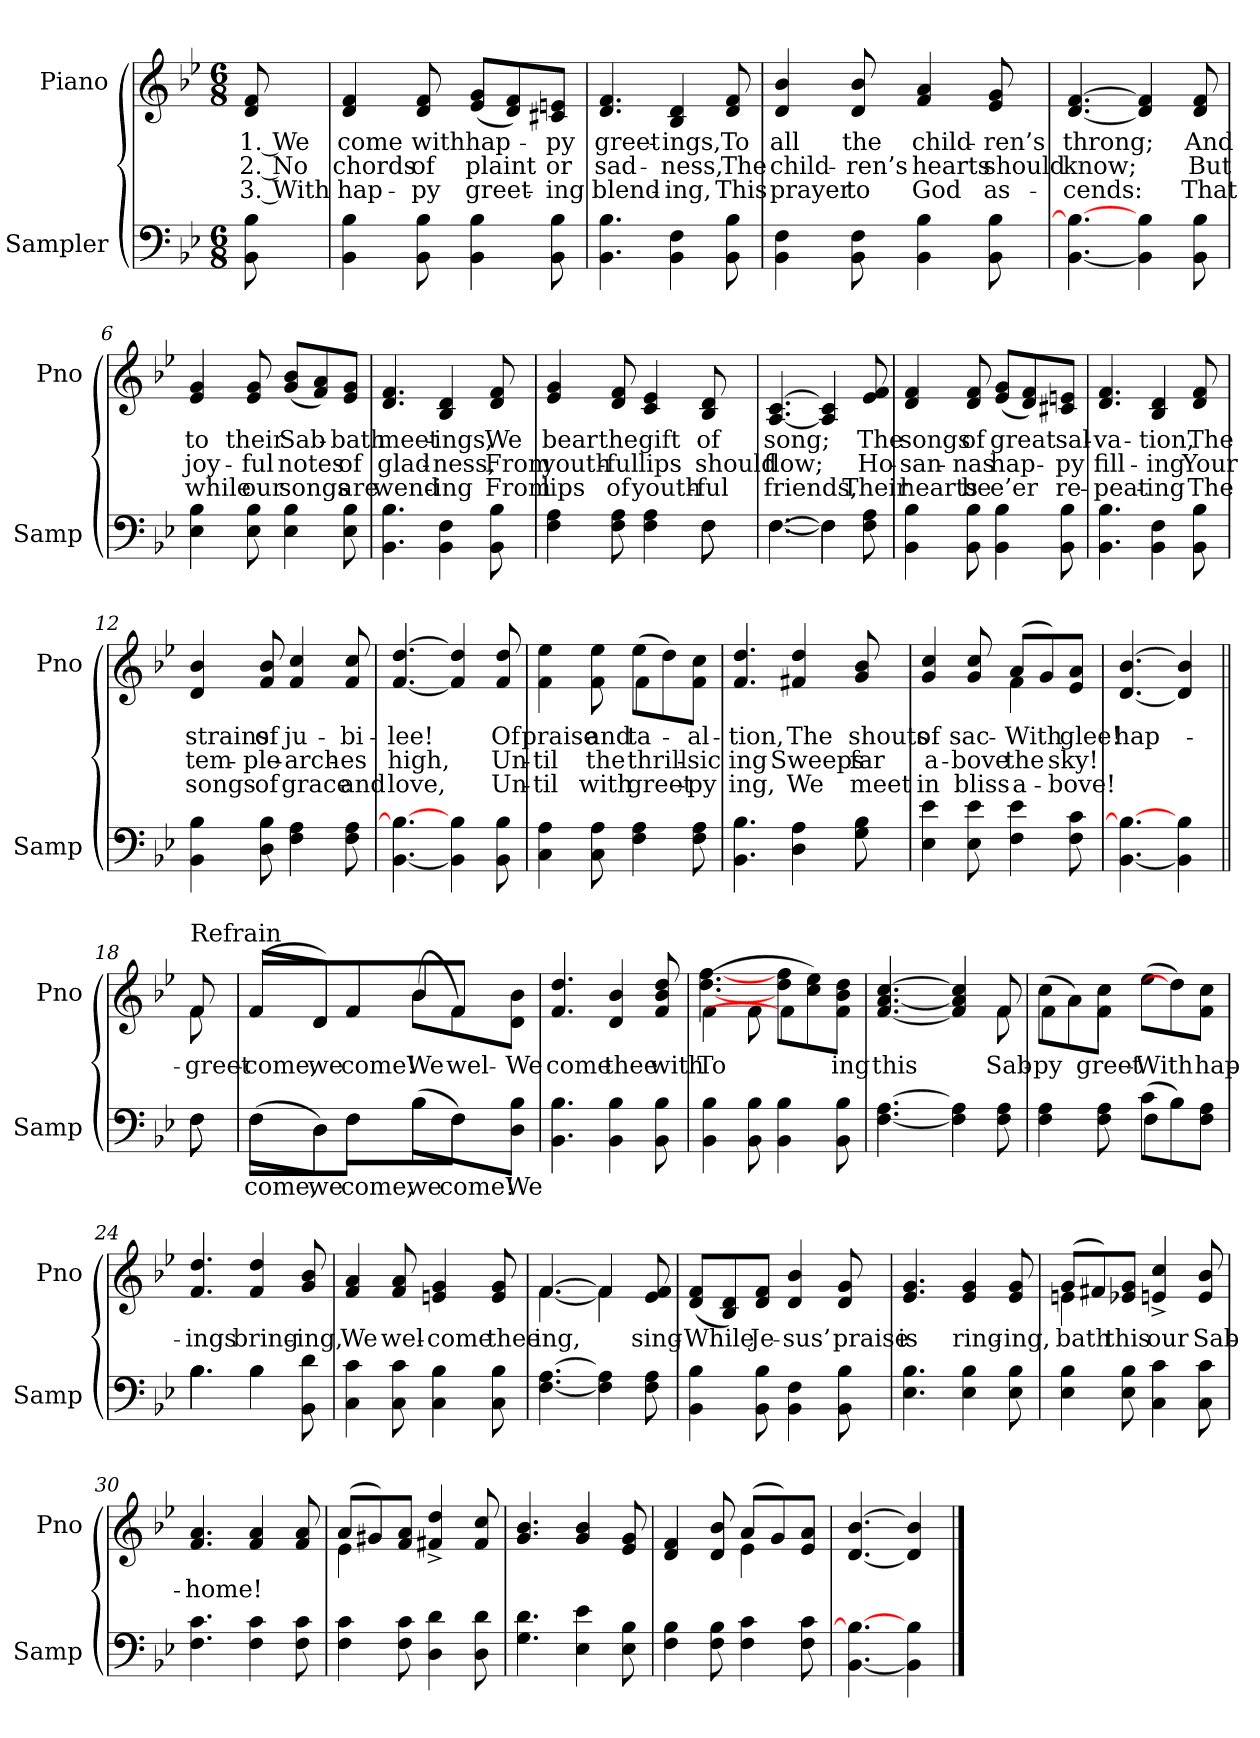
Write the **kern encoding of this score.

**kern	**text	**kern	**text	**text	**text
*part2	*part2	*part1	*part1	*part1	*part1
*staff2	*staff2	*staff1	*staff1	*staff1	*staff1
*I"Sampler	*	*I"Piano	*	*	*
*I'Samp	*	*I'Pno	*	*	*
*clefF4	*	*clefG2	*	*	*
*k[b-e-]	*	*k[b-e-]	*	*	*
*B-:	*	*B-:	*	*	*
*M6/8	*	*M6/8	*	*	*
=1	=1	=1	=1	=1	=1
8BB- 8B-	.	8d 8f	1. We	2. No	3. With
=2	=2	=2	=2	=2	=2
4BB- 4B-	.	4d 4f	come	chords	hap-
8BB- 8B-	.	8d 8f	with	of	-py
4BB- 4B-	.	(8e-/ 8g/L	hap-	plaint	greet-
.	.	8d/ 8f/)	.	.	.
8BB- 8B-	.	8c#X/ 8en/J	-py	or	-ing
=3	=3	=3	=3	=3	=3
4.BB- 4.B-	.	4.d 4.f	greet-	sad-	blend-
4BB- 4F	.	4B- 4d	-ings,	-ness,	-ing,
8BB- 8B-	.	8d 8f	To	The	This
=4	=4	=4	=4	=4	=4
4BB- 4F	.	4d 4b-	all	child-	prayer
8BB- 8F	.	8d 8b-	the	-ren’s	to
4BB- 4B-	.	4f 4a	child-	hearts	God
8BB- 8B-	.	8e- 8g	-ren’s	should	as-
=5	=5	=5	=5	=5	=5
[4.BB- 4.B-_	.	[4.d [4.f	throng;	know;	-cends:
4BB-] 4B-	.	4d] 4f]	.	.	.
8BB- 8B-	.	8d 8f	And	But	That
=6	=6	=6	=6	=6	=6
4E- 4B-	.	4e- 4g	to	joy-	while
8E- 8B-	.	8e- 8g	their	-ful	our
4E- 4B-	.	(8g/ 8b-/L	Sab-	notes	songs
.	.	8f/ 8a/)	.	.	.
8E- 8B-	.	8e-/ 8g/J	-bath	of	are
=7	=7	=7	=7	=7	=7
4.BB- 4.B-	.	4.d 4.f	meet-	glad-	wend-
4BB- 4F	.	4B- 4d	-ings,	-ness,	-ing
8BB- 8B-	.	8d 8f	We	From	From
=8	=8	=8	=8	=8	=8
*^	*	*	*	*	*
4F 4A	8ryy	.	4e- 4g	bear	youth-	lips
*v	*v	*	*	*	*	*
8F 8A	.	8d 8f	the	-ful	of
4F 4A	.	4c 4e-	gift	lips	youth-
*^	*	*	*	*	*
8F\	8F	.	8B- 8d	of	should	-ful
=9	=9	=9	=9	=9	=9	=9
[4.F\	[4.F	.	[4.A [4.c	song;	flow;	friends,
4F\]	4F]	.	4A] 4c]	.	.	.
8F 8A	8ryy	.	8e- 8f	The	Ho-	Their
*v	*v	*	*	*	*	*
=10	=10	=10	=10	=10	=10
4BB- 4B-	.	4d 4f	songs	-san-	hearts
8BB- 8B-	.	8d 8f	of	-nas	be
4BB- 4B-	.	(8e-/ 8g/L	great	hap-	e’er
.	.	8d/ 8f/)	.	.	.
8BB- 8B-	.	8c#X/ 8en/J	sal-	-py	re-
=11	=11	=11	=11	=11	=11
4.BB- 4.B-	.	4.d 4.f	-va-	fill-	-peat-
4BB- 4F	.	4B- 4d	-tion,	-ing	-ing
8BB- 8B-	.	8d 8f	The	Your	The
=12	=12	=12	=12	=12	=12
4BB- 4B-	.	4d 4b-	strains	tem-	songs
8D 8B-	.	8f 8b-	of	-ple-	of
4F 4A	.	4f 4cc	ju-	-arch-	grace
8F 8A	.	8f 8cc	-bi-	-es	and
=13	=13	=13	=13	=13	=13
[4.BB- 4.B-_	.	[4.f [4.dd	-lee!	high,	love,
4BB-] 4B-	.	4f] 4dd]	.	.	.
8BB- 8B-	.	8f 8dd	Of	Un-	Un-
=14	=14	=14	=14	=14	=14
*	*	*^	*	*	*
4C 4A	.	4f 4ee-	4.ryy	praise	-til	-til
8C 8A	.	8f 8ee-	.	and	the	with
4F 4A	.	(8ee-\L	4f	-ta-	thrill-	greet-
.	.	8dd\)	.	.	.	.
8F 8A	.	8f\ 8cc\J	8ryy	-al-	-sic	-py
*	*	*v	*v	*	*	*
=15	=15	=15	=15	=15	=15
4.BB- 4.B-	.	4.f 4.dd	-tion,	-ing	-ing,
4D 4A	.	4f#X 4dd	The	Sweeps	We
8G 8B-	.	8g 8b-	shouts	far	meet
=16	=16	=16	=16	=16	=16
*	*	*^	*	*	*
4E- 4e-	.	4g 4cc	4.ryy	of	a-	in
8E- 8e-	.	8g 8cc	.	sac-	-bove	bliss
4F 4e-	.	(8a/L	4f	With	the	a-
.	.	8g/)	.	.	.	.
8F 8c	.	8e-/ 8a/J	8ryy	glee!	sky!	-bove!
*	*	*v	*v	*	*	*
=17	=17	=17	=17	=17	=17
[4.BB- 4.B-_	.	[4.d [4.b-	hap-	.	.
4BB-] 4B-	.	4d] 4b-]	.	.	.
=18||	=18||	=18||	=18||	=18||	=18||
*^	*	*^	*	*	*
!	!	!	!LO:TX:t=Refrain	!	!	!	!
8F\	8F	.	8f/	8f	greet-	.	.
=19	=19	=19	=19	=19	=19	=19	=19
(8F\L	8F\L	come,	(8f/L	8f/L	come,	.	.
8D\)	8D\J	we	8d/)	8d/J	we	.	.
8F\J	8F\L	come,	8f/J	8f/L	come!	.	.
(8B-\L	8B-\	we	(8b-\L	8b-/	We	.	.
8F\)	8F\J	come!	8f\)	8f/J	wel-	.	.
8D\ 8B-\J	8ryy	We	8d\ 8b-\J	8ryy	We	.	.
*v	*v	*	*	*	*	*	*
*	*	*v	*v	*	*	*
=20	=20	=20	=20	=20	=20
4.BB- 4.B-	.	4.f 4.dd	-come	.	.
4BB- 4B-	.	4d 4b-	thee	.	.
8BB- 8B-	.	8f 8b- 8dd	with	.	.
=21	=21	=21	=21	=21	=21
*	*	*^	*	*	*
4BB- 4B-	.	(4f\	[4.dd [4.ff	To	.	.
8BB- 8B-	.	8f\	.	.	.	.
4BB- 4B-	.	8dd\ 8ff\L	4f]	.	.	.
.	.	8cc\ 8ee-\)	.	.	.	.
8BB- 8B-	.	8f\ 8b-\ 8dd\J	8ryy	-ing	.	.
=22	=22	=22	=22	=22	=22	=22
[4.F [4.A	.	[4.f [4.a [4.cc	8ryy	this	.	.
*	*	*v	*v	*	*	*
4F] 4A]	.	4f] 4a] 4cc]	.	.	.
*	*	*^	*	*	*
8F 8A	.	8f/	8f	Sab-	.	.
=23	=23	=23	=23	=23	=23	=23
*^	*	*	*	*	*	*
4F 4A	4.ryy	.	(8cc\L	4f	-py	.	.
.	.	.	8a\)	.	.	.	.
8F 8A	.	.	8f\ 8cc\J	4f	greet-	.	.
(8c\L	4F	.	(8ee-\L	.	With	.	.
8B-\)	.	.	8dd\])	4ryy	.	.	.
8F\ 8A\J	8ryy	.	8f\ 8cc\J	.	hap-	.	.
*	*	*	*v	*v	*	*	*
=24	=24	=24	=24	=24	=24	=24
4.B-\	4.B-	.	4.f 4.dd	-ings	.	.
4B-\	4B-	.	4f 4dd	bring-	.	.
8BB- 8d	8ryy	.	8g 8b-	-ing,	.	.
*v	*v	*	*	*	*	*
=25	=25	=25	=25	=25	=25
4C 4c	.	4f 4a	We	.	.
8C 8c	.	8f 8a	wel-	.	.
4C 4B-	.	4en 4g	-come	.	.
8C 8B-	.	8e 8g	thee	.	.
=26	=26	=26	=26	=26	=26
*	*	*^	*	*	*
[4.F [4.A	.	[4.f/	[4.f	-ing,	.	.
4F] 4A]	.	4f/]	4f]	.	.	.
8F 8A	.	8e- 8f	8ryy	sing-	.	.
*	*	*v	*v	*	*	*
=27	=27	=27	=27	=27	=27
4BB- 4B-	.	(8d/ 8f/L	While	.	.
.	.	8B-/ 8d/)	.	.	.
8BB- 8B-	.	8d/ 8f/J	Je-	.	.
4BB- 4F	.	4d 4b-	-sus’	.	.
8BB- 8B-	.	8d 8g	praise	.	.
=28	=28	=28	=28	=28	=28
4.E- 4.B-	.	4.e- 4.g	is	.	.
4E- 4B-	.	4e- 4g	ring-	.	.
8E- 8B-	.	8e- 8g	-ing,	.	.
=29	=29	=29	=29	=29	=29
*	*	*^	*	*	*
4E- 4B-	.	(8g/L	4e	-bath	.	.
.	.	8f#X/)	.	.	.	.
8E- 8B-	.	8e-/ 8g/J	2ryy	this	.	.
4C 4c	.	4en^ 4cc^	.	our	.	.
8C 8c	.	8e 8b-	.	Sab-	.	.
*	*	*v	*v	*	*	*
=30	=30	=30	=30	=30	=30
4.F 4.c	.	4.f 4.a	home!	.	.
4F 4c	.	4f 4a	.	.	.
8F 8c	.	8f 8a	.	.	.
=31	=31	=31	=31	=31	=31
*	*	*^	*	*	*
4F 4c	.	(8a/L	4e-	.	.	.
.	.	8g#X/)	.	.	.	.
8F 8c	.	8f/ 8a/J	2ryy	.	.	.
4D 4d	.	4f#X^ 4dd^	.	.	.	.
8D 8d	.	8f# 8cc	.	.	.	.
*	*	*v	*v	*	*	*
=32	=32	=32	=32	=32	=32
4.G 4.d	.	4.g 4.b-	.	.	.
4E- 4e-	.	4g 4b-	.	.	.
8E- 8B-	.	8e- 8g	.	.	.
=33	=33	=33	=33	=33	=33
*	*	*^	*	*	*
4F 4B-	.	4d 4f	4.ryy	.	.	.
8F 8B-	.	8d 8b-	.	.	.	.
4F 4c	.	(8a/L	4e-	.	.	.
.	.	8g/)	.	.	.	.
8F 8c	.	8e-/ 8a/J	8ryy	.	.	.
*	*	*v	*v	*	*	*
=34	=34	=34	=34	=34	=34
[4.BB- 4.B-_	.	[4.d [4.b-	.	.	.
4BB-] 4B-	.	4d] 4b-]	.	.	.
==	==	==	==	==	==
*-	*-	*-	*-	*-	*-
